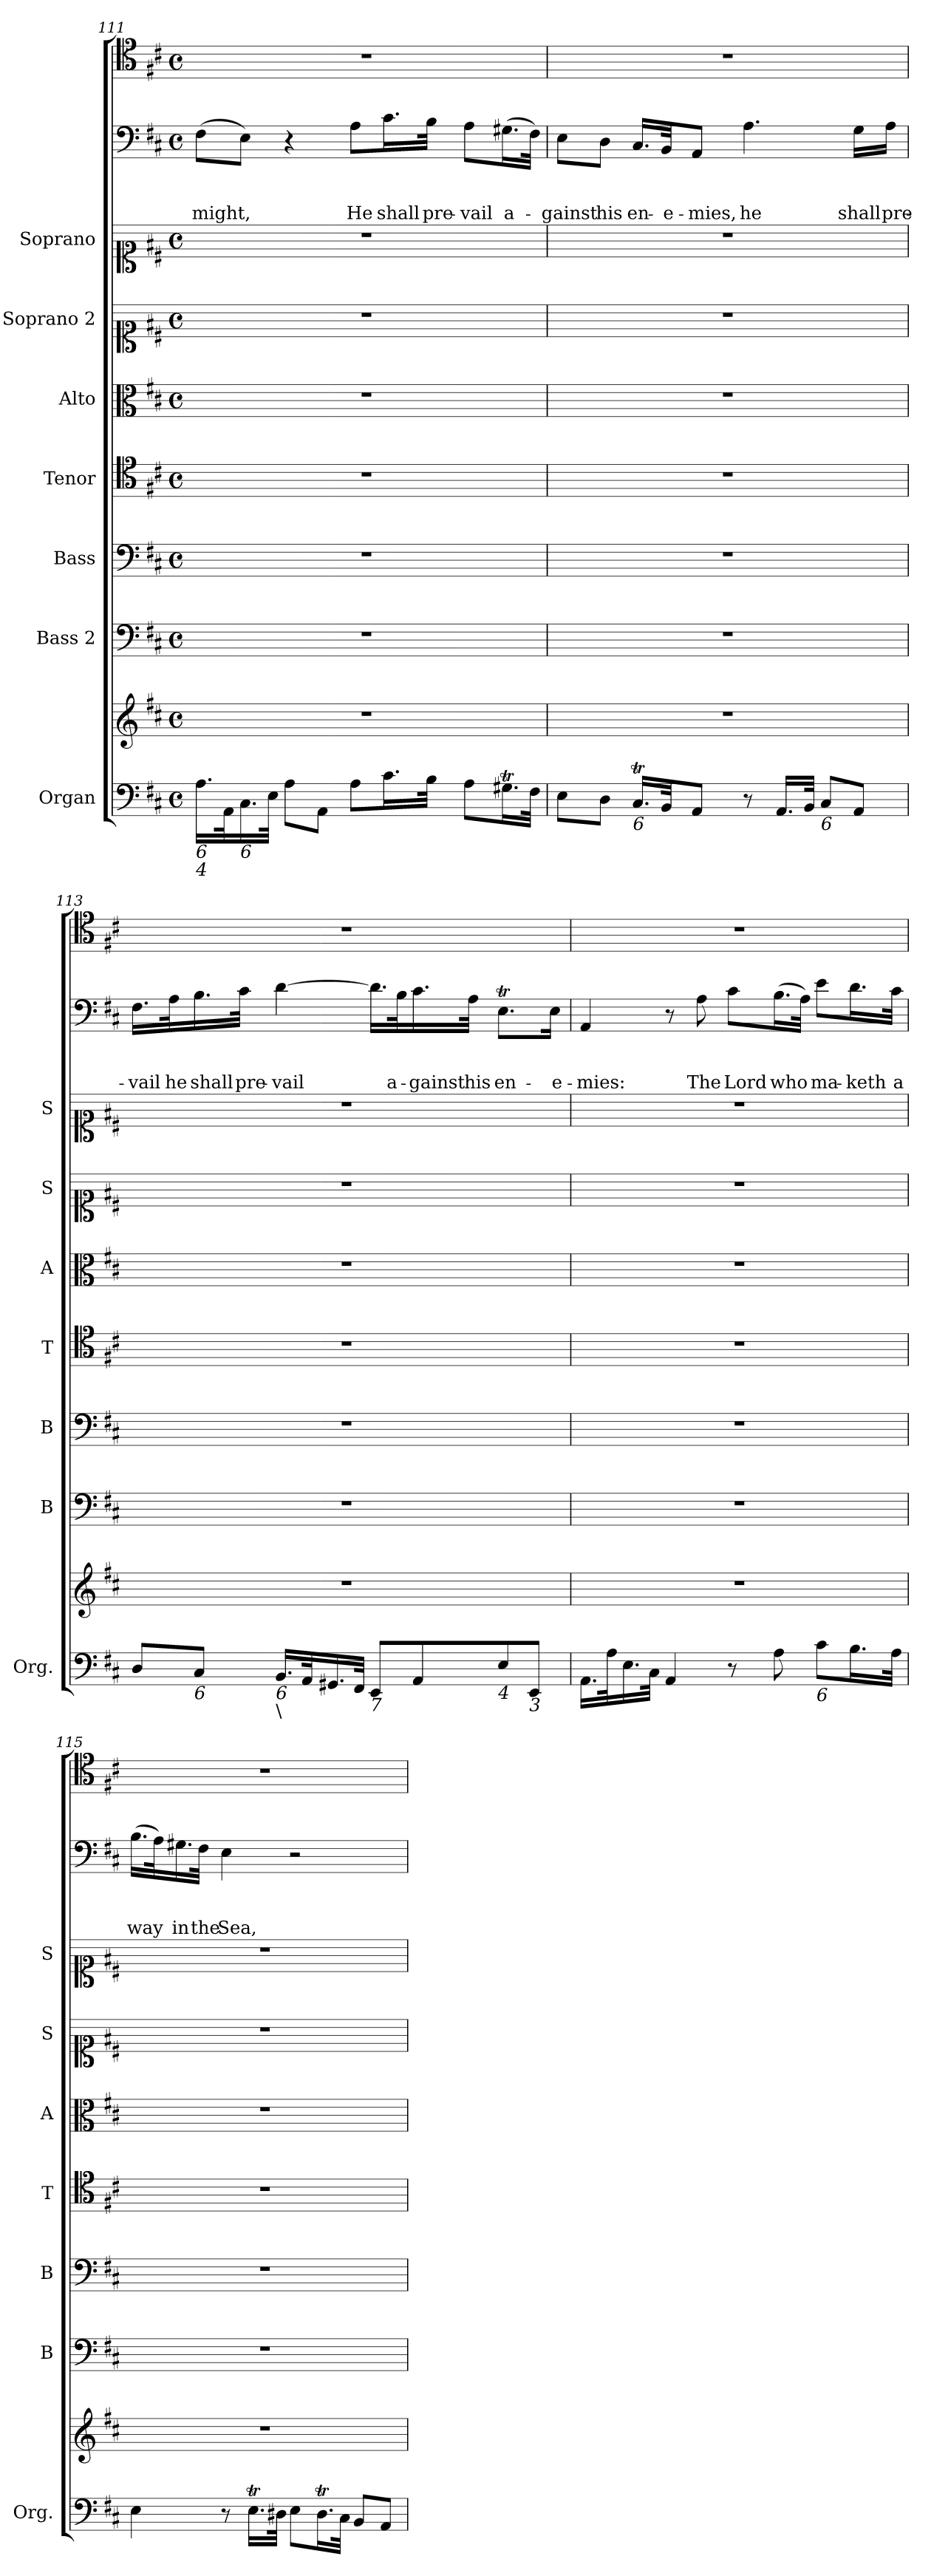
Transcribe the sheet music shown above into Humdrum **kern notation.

**kern	**kern	**kern	**kern	**kern	**kern	**kern	**kern	**kern	**text	**text	**text	**kern
*part9	*part9	*part8	*part7	*part6	*part5	*part4	*part3	*part2	*part2	*part2	*part2	*part1
*staff10	*staff9	*staff8	*staff7	*staff6	*staff5	*staff4	*staff3	*staff2	*staff2	*staff2	*staff2	*staff1
*I"Organ	*	*I"Bass 2	*I"Bass	*I"Tenor	*I"Alto	*I"Soprano 2	*I"Soprano	*	*	*	*	*
*I'Org.	*	*I'B	*I'B	*I'T	*I'A	*I'S	*I'S	*	*	*	*	*
*clefF4	*clefG2	*clefF4	*clefF4	*clefC4	*clefC3	*clefC1	*clefC1	*clefF4	*	*	*	*clefC4
*k[f#c#]	*k[f#c#]	*k[f#c#]	*k[f#c#]	*k[f#c#]	*k[f#c#]	*k[f#c#]	*k[f#c#]	*k[f#c#]	*	*	*	*k[f#c#]
*D:	*D:	*D:	*D:	*D:	*D:	*D:	*D:	*D:	*	*	*	*D:
*M4/4	*M4/4	*M4/4	*M4/4	*M4/4	*M4/4	*M4/4	*M4/4	*M4/4	*	*	*	*M4/4
*met(c)	*met(c)	*met(c)	*met(c)	*met(c)	*met(c)	*met(c)	*met(c)	*met(c)	*	*	*	*met(c)
=111	=111	=111	=111	=111	=111	=111	=111	=111	=111	=111	=111	=111
!LO:TX:b:i:t=6	!	!	!	!	!	!	!	!	!	!	!	!
!LO:TX:b:i:t=4	!	!	!	!	!	!	!	!	!	!	!	!
!	!	!	!	!	!	!	!	!	!	!	!LO:LY:b	!
16.A\LL	1r	1r	1r	1r	1r	1r	1r	(>8F#\L	.	.	might,	1r
32AA\k	.	.	.	.	.	.	.	.	.	.	.	.
!LO:TX:b:i:t=6	!	!	!	!	!	!	!	!	!	!	!	!
16.C#\	.	.	.	.	.	.	.	8E\J)	.	.	.	.
32E\JJk	.	.	.	.	.	.	.	.	.	.	.	.
8A\L	.	.	.	.	.	.	.	4r	.	.	.	.
8AA\J	.	.	.	.	.	.	.	.	.	.	.	.
!	!	!	!	!	!	!	!	!	!	!	!LO:LY:b	!
8A\L	.	.	.	.	.	.	.	8A\L	.	.	He	.
!	!	!	!	!	!	!	!	!	!	!	!LO:LY:b	!
16.c#\L	.	.	.	.	.	.	.	16.c#\L	.	.	shall	.
!	!	!	!	!	!	!	!	!	!	!	!LO:LY:b	!
32B\JJk	.	.	.	.	.	.	.	32B\JJk	.	.	pre-	.
!	!	!	!	!	!	!	!	!	!	!	!LO:LY:b	!
8A\L	.	.	.	.	.	.	.	8A\L	.	.	-vail	.
!	!	!	!	!	!	!	!	!	!	!	!LO:LY:b	!
16.G#Xt\L	.	.	.	.	.	.	.	(>16.G#X\L	.	.	a-	.
32F#\JJk	.	.	.	.	.	.	.	32F#\JJk)	.	.	.	.
=112	=112	=112	=112	=112	=112	=112	=112	=112	=112	=112	=112	=112
!	!	!	!	!	!	!	!	!	!	!	!LO:LY:b	!
8E\L	1r	1r	1r	1r	1r	1r	1r	8E\L	.	.	-gainst	1r
!	!	!	!	!	!	!	!	!	!	!	!LO:LY:b	!
8D\J	.	.	.	.	.	.	.	8D\J	.	.	his	.
!LO:TX:b:i:t=6	!	!	!	!	!	!	!	!	!	!	!	!
!	!	!	!	!	!	!	!	!	!	!	!LO:LY:b	!
16.C#t/LL	.	.	.	.	.	.	.	16.C#/LL	.	.	en-	.
!	!	!	!	!	!	!	!	!	!	!	!LO:LY:b	!
32BB/Jk	.	.	.	.	.	.	.	32BB/Jk	.	.	-e-	.
!	!	!	!	!	!	!	!	!	!	!	!LO:LY:b	!
8AA/J	.	.	.	.	.	.	.	8AA/J	.	.	-mies,	.
!	!	!	!	!	!	!	!	!	!	!	!LO:LY:b	!
8r	.	.	.	.	.	.	.	4.A\	.	.	he	.
16.AA/LL	.	.	.	.	.	.	.	.	.	.	.	.
32BB/JJk	.	.	.	.	.	.	.	.	.	.	.	.
!LO:TX:b:i:t=6	!	!	!	!	!	!	!	!	!	!	!	!
8C#/L	.	.	.	.	.	.	.	.	.	.	.	.
!	!	!	!	!	!	!	!	!	!	!	!LO:LY:b	!
8AA/J	.	.	.	.	.	.	.	16G\LL	.	.	shall	.
!	!	!	!	!	!	!	!	!	!	!	!LO:LY:b	!
.	.	.	.	.	.	.	.	16A\JJ	.	.	pre-	.
!!LO:LB:g=z
=113	=113	=113	=113	=113	=113	=113	=113	=113	=113	=113	=113	=113
!	!	!	!	!	!	!	!	!	!	!	!LO:LY:b	!
8D/L	1r	1r	1r	1r	1r	1r	1r	16.F#\LL	.	.	-vail	1r
!	!	!	!	!	!	!	!	!	!	!	!LO:LY:b	!
.	.	.	.	.	.	.	.	32A\k	.	.	he	.
!LO:TX:b:i:t=6	!	!	!	!	!	!	!	!	!	!	!	!
!	!	!	!	!	!	!	!	!	!	!	!LO:LY:b	!
8C#/J	.	.	.	.	.	.	.	16.B\	.	.	shall	.
!	!	!	!	!	!	!	!	!	!	!	!LO:LY:b	!
.	.	.	.	.	.	.	.	32c#\JJk	.	.	pre-	.
!LO:TX:b:i:t=6	!	!	!	!	!	!	!	!	!	!	!	!
!LO:TX:b:t=\	!	!	!	!	!	!	!	!	!	!	!	!
!	!	!	!	!	!	!	!	!	!	!	!LO:LY:b	!
16.BB/LL	.	.	.	.	.	.	.	[4d\	.	.	-vail	.
32AA/k	.	.	.	.	.	.	.	.	.	.	.	.
16.GG#X/	.	.	.	.	.	.	.	.	.	.	.	.
32FF#/JJk	.	.	.	.	.	.	.	.	.	.	.	.
!LO:TX:b:i:t=7	!	!	!	!	!	!	!	!	!	!	!	!
8EE/L	.	.	.	.	.	.	.	16.d\LL]	.	.	.	.
!	!	!	!	!	!	!	!	!	!	!	!LO:LY:b	!
.	.	.	.	.	.	.	.	32B\k	.	.	a-	.
!	!	!	!	!	!	!	!	!	!	!	!LO:LY:b	!
8AA/	.	.	.	.	.	.	.	16.c#\	.	.	-gainst	.
!	!	!	!	!	!	!	!	!	!	!	!LO:LY:b	!
.	.	.	.	.	.	.	.	32A\JJk	.	.	his	.
!LO:TX:b:i:t=4	!	!	!	!	!	!	!	!	!	!	!	!
!	!	!	!	!	!	!	!	!	!	!	!LO:LY:b	!
8E/	.	.	.	.	.	.	.	8.ET\L	.	.	en-	.
!LO:TX:b:i:t=3	!	!	!	!	!	!	!	!	!	!	!	!
8EE/J	.	.	.	.	.	.	.	.	.	.	.	.
!	!	!	!	!	!	!	!	!	!	!	!LO:LY:b	!
.	.	.	.	.	.	.	.	16E\Jk	.	.	-e-	.
=114	=114	=114	=114	=114	=114	=114	=114	=114	=114	=114	=114	=114
!	!	!	!	!	!	!	!	!	!	!	!LO:LY:b	!
16.AA\LL	1r	1r	1r	1r	1r	1r	1r	4AA/	.	.	-mies:	1r
32A\k	.	.	.	.	.	.	.	.	.	.	.	.
16.E\	.	.	.	.	.	.	.	.	.	.	.	.
32C#\JJk	.	.	.	.	.	.	.	.	.	.	.	.
4AA/	.	.	.	.	.	.	.	8r	.	.	.	.
!	!	!	!	!	!	!	!	!	!	!	!LO:LY:b	!
.	.	.	.	.	.	.	.	8A\	.	.	The	.
!	!	!	!	!	!	!	!	!	!	!	!LO:LY:b	!
8r	.	.	.	.	.	.	.	8c#\L	.	.	Lord	.
!	!	!	!	!	!	!	!	!	!	!	!LO:LY:b	!
8A\	.	.	.	.	.	.	.	(>16.B\L	.	.	who	.
.	.	.	.	.	.	.	.	32A\JJk)	.	.	.	.
!LO:TX:b:i:t=6	!	!	!	!	!	!	!	!	!	!	!	!
!	!	!	!	!	!	!	!	!	!	!	!LO:LY:b	!
8c#\L	.	.	.	.	.	.	.	8e\L	.	.	ma-	.
!	!	!	!	!	!	!	!	!	!	!	!LO:LY:b	!
16.B\L	.	.	.	.	.	.	.	16.d\L	.	.	-keth	.
!	!	!	!	!	!	!	!	!	!	!	!LO:LY:b	!
32A\JJk	.	.	.	.	.	.	.	32c#\JJk	.	.	a	.
=115	=115	=115	=115	=115	=115	=115	=115	=115	=115	=115	=115	=115
!	!	!	!	!	!	!	!	!	!	!	!LO:LY:b	!
4E\	1r	1r	1r	1r	1r	1r	1r	(>16.B\LL	.	.	way	1r
.	.	.	.	.	.	.	.	32A\k)	.	.	.	.
!	!	!	!	!	!	!	!	!	!	!	!LO:LY:b	!
.	.	.	.	.	.	.	.	16.G#X\	.	.	in	.
!	!	!	!	!	!	!	!	!	!	!	!LO:LY:b	!
.	.	.	.	.	.	.	.	32F#\JJk	.	.	the	.
!	!	!	!	!	!	!	!	!	!	!	!LO:LY:b	!
8r	.	.	.	.	.	.	.	4E\	.	.	Sea,	.
16.ET\LL	.	.	.	.	.	.	.	.	.	.	.	.
32D#X\JJk	.	.	.	.	.	.	.	.	.	.	.	.
8E\L	.	.	.	.	.	.	.	2r	.	.	.	.
16.D#t\L	.	.	.	.	.	.	.	.	.	.	.	.
32C#\JJk	.	.	.	.	.	.	.	.	.	.	.	.
8BB/L	.	.	.	.	.	.	.	.	.	.	.	.
8AA/J	.	.	.	.	.	.	.	.	.	.	.	.
=	=	=	=	=	=	=	=	=	=	=	=	=
*-	*-	*-	*-	*-	*-	*-	*-	*-	*-	*-	*-	*-
